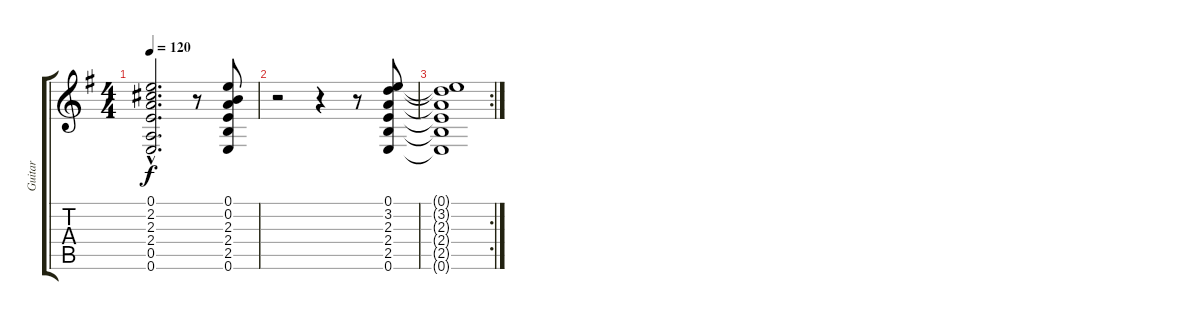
\track ("Guitar" "Guitar") {instrument distortionguitar}
\staff {score tabs}
\tuning (E4 B3 G3 D3 A2 E2) {hide}
\ts (4 4)
\tempo 120
\clef g2
\ks g
(0.1{hac t} 2.2{hac t} 2.3{hac t} 2.4{hac t} 0.5{hac t} 0.6{hac t}).2{d dy f} r.8 (0.1 0.2 2.3 2.4 2.5 0.6).8 |
r.2 r.4 r.8 (0.1 3.2 2.3 2.4 2.5 0.6).8 |
\rc 2
(0.1{t} 3.2{t} 2.3{t} 2.4{t} 2.5{t} 0.6{t}).1
